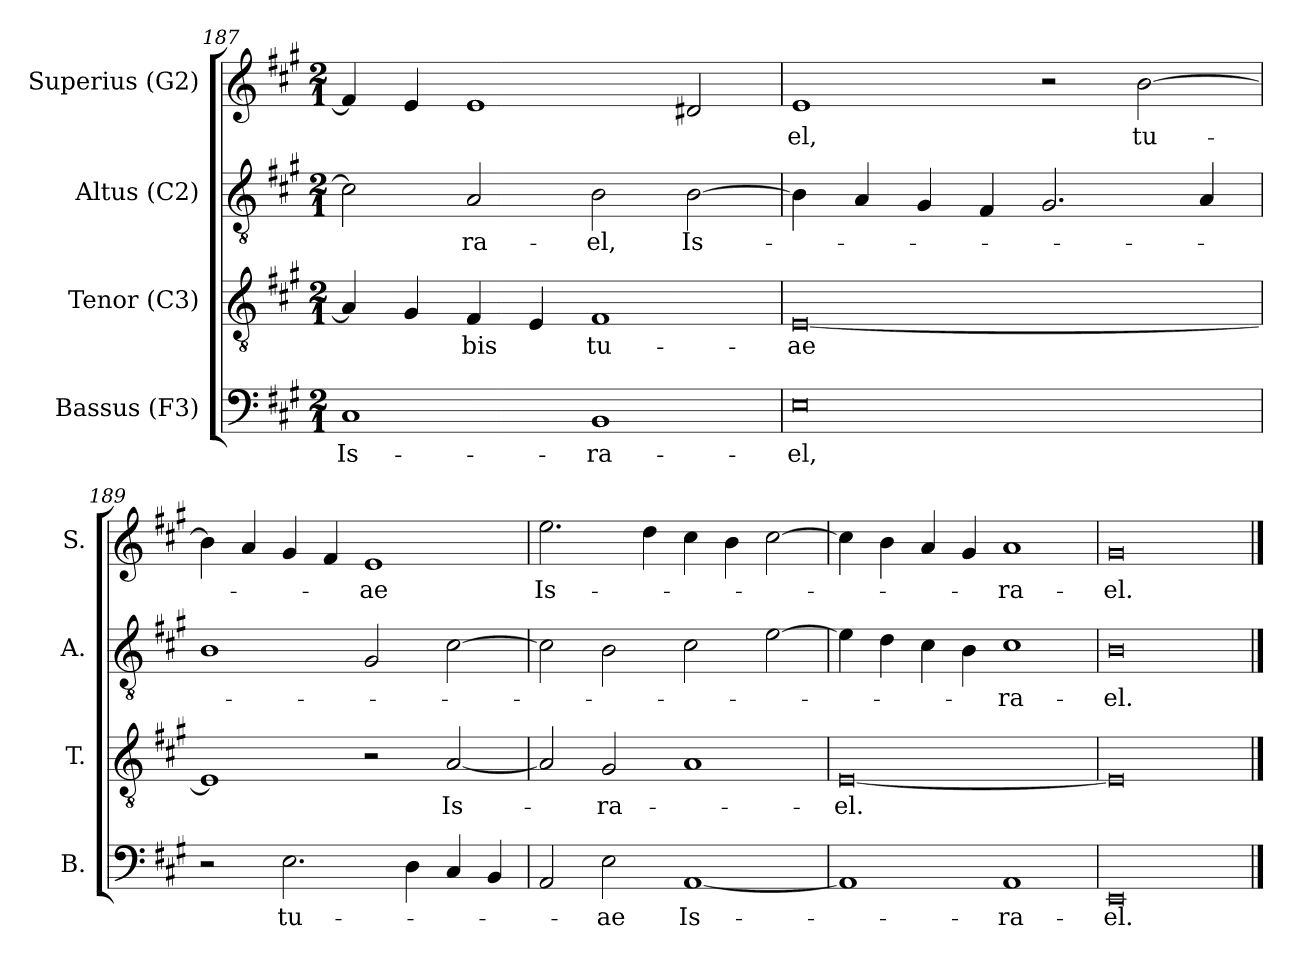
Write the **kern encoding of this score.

**kern	**text	**kern	**text	**kern	**text	**kern	**text
*part4	*part4	*part3	*part3	*part2	*part2	*part1	*part1
*staff4	*staff4	*staff3	*staff3	*staff2	*staff2	*staff1	*staff1
*I"Bassus (F3)	*	*I"Tenor (C3)	*	*I"Altus (C2)	*	*I"Superius (G2)	*
*I'B.	*	*I'T.	*	*I'A.	*	*I'S.	*
!!LO:LB:g=z
*clefF4	*	*clefGv2	*	*clefGv2	*	*clefG2	*
*	*	*ITrd7c12	*	*ITrd7c12	*	*	*
*k[f#c#g#]	*	*k[f#c#g#]	*	*k[f#c#g#]	*	*k[f#c#g#]	*
*A:	*	*A:	*	*A:	*	*A:	*
*M2/1	*	*M2/1	*	*M2/1	*	*M2/1	*
=187	=187	=187	=187	=187	=187	=187	=187
!	!LO:LY:b:color=#000000	!	!	!	!	!	!
1C#i	Is-	4AAi/]	.	2C#i\]	.	4f#i/]	.
.	.	4GG#i/	.	.	.	4ei/	.
!	!	!	!LO:LY:b:color=#000000	!	!	!	!
!	!	!	!	!	!LO:LY:b:color=#000000	!	!
.	.	4FF#i/	-bis	2AAi/	-ra-	1ei	.
.	.	4EEi/	.	.	.	.	.
!	!LO:LY:b:color=#000000	!	!	!	!	!	!
!	!	!	!LO:LY:b:color=#000000	!	!	!	!
!	!	!	!	!	!LO:LY:b:color=#000000	!	!
1BBi	-ra-	1FF#i	tu-	2BBi\	-el,	.	.
!	!	!	!	!	!LO:LY:b:color=#000000	!	!
.	.	.	.	[2BBi\	Is-	2d#i/	.
=188	=188	=188	=188	=188	=188	=188	=188
!	!LO:LY:b:color=#000000	!	!	!	!	!	!
!	!	!	!LO:LY:b:color=#000000	!	!	!	!
!	!	!	!	!	!	!	!LO:LY:b:color=#000000
0Ei	-el,	[0EEi	-ae	4BBi\]	.	1ei	-el,
.	.	.	.	4AAi/	.	.	.
.	.	.	.	4GG#i/	.	.	.
.	.	.	.	4FF#i/	.	.	.
.	.	.	.	2.GG#i/	.	2r	.
!	!	!	!	!	!	!	!LO:LY:b:color=#000000
.	.	.	.	.	.	[2bi\	tu-
.	.	.	.	4AAi/	.	.	.
=189	=189	=189	=189	=189	=189	=189	=189
2r	.	1EEi]	.	1BBi	.	4bi\]	.
.	.	.	.	.	.	4ai/	.
!	!LO:LY:b:color=#000000	!	!	!	!	!	!
2.Ei\	tu-	.	.	.	.	4g#i/	.
.	.	.	.	.	.	4f#i/	.
!	!	!	!	!	!	!	!LO:LY:b:color=#000000
.	.	2r	.	2GG#i/	.	1ei	-ae
4Di\	.	.	.	.	.	.	.
!	!	!	!LO:LY:b:color=#000000	!	!	!	!
4C#i/	.	[2AAi/	Is-	[2C#i\	.	.	.
4BBi/	.	.	.	.	.	.	.
!!LO:PB:g=z
=190	=190	=190	=190	=190	=190	=190	=190
!	!	!	!	!	!	!	!LO:LY:b:color=#000000
2AAi/	.	2AAi/]	.	2C#i\]	.	2.eei\	Is-
!	!LO:LY:b:color=#000000	!	!	!	!	!	!
!	!	!	!LO:LY:b:color=#000000	!	!	!	!
2Ei\	-ae	2GG#i/	-ra-	2BBi\	.	.	.
.	.	.	.	.	.	4ddi\	.
!	!LO:LY:b:color=#000000	!	!	!	!	!	!
[1AAi	Is-	1AAi	.	2C#i\	.	4cc#i\	.
.	.	.	.	.	.	4bi\	.
.	.	.	.	[2Ei\	.	[2cc#i\	.
=191	=191	=191	=191	=191	=191	=191	=191
!	!	!	!LO:LY:b:color=#000000	!	!	!	!
1AAi]	.	[0EEi	-el.	4Ei\]	.	4cc#i\]	.
.	.	.	.	4Di\	.	4bi\	.
.	.	.	.	4C#i\	.	4ai/	.
.	.	.	.	4BBi\	.	4g#i/	.
!	!LO:LY:b:color=#000000	!	!	!	!	!	!
!	!	!	!	!	!LO:LY:b:color=#000000	!	!
!	!	!	!	!	!	!	!LO:LY:b:color=#000000
1AAi	-ra-	.	.	1C#i	-ra-	1ai	-ra-
=192	=192	=192	=192	=192	=192	=192	=192
!	!LO:LY:b:color=#000000	!	!	!	!	!	!
!	!	!	!	!	!LO:LY:b:color=#000000	!	!
!	!	!	!	!	!	!	!LO:LY:b:color=#000000
0EEi	-el.	0EEi]	.	0BBi	-el.	0g#i	-el.
==	==	==	==	==	==	==	==
*-	*-	*-	*-	*-	*-	*-	*-
